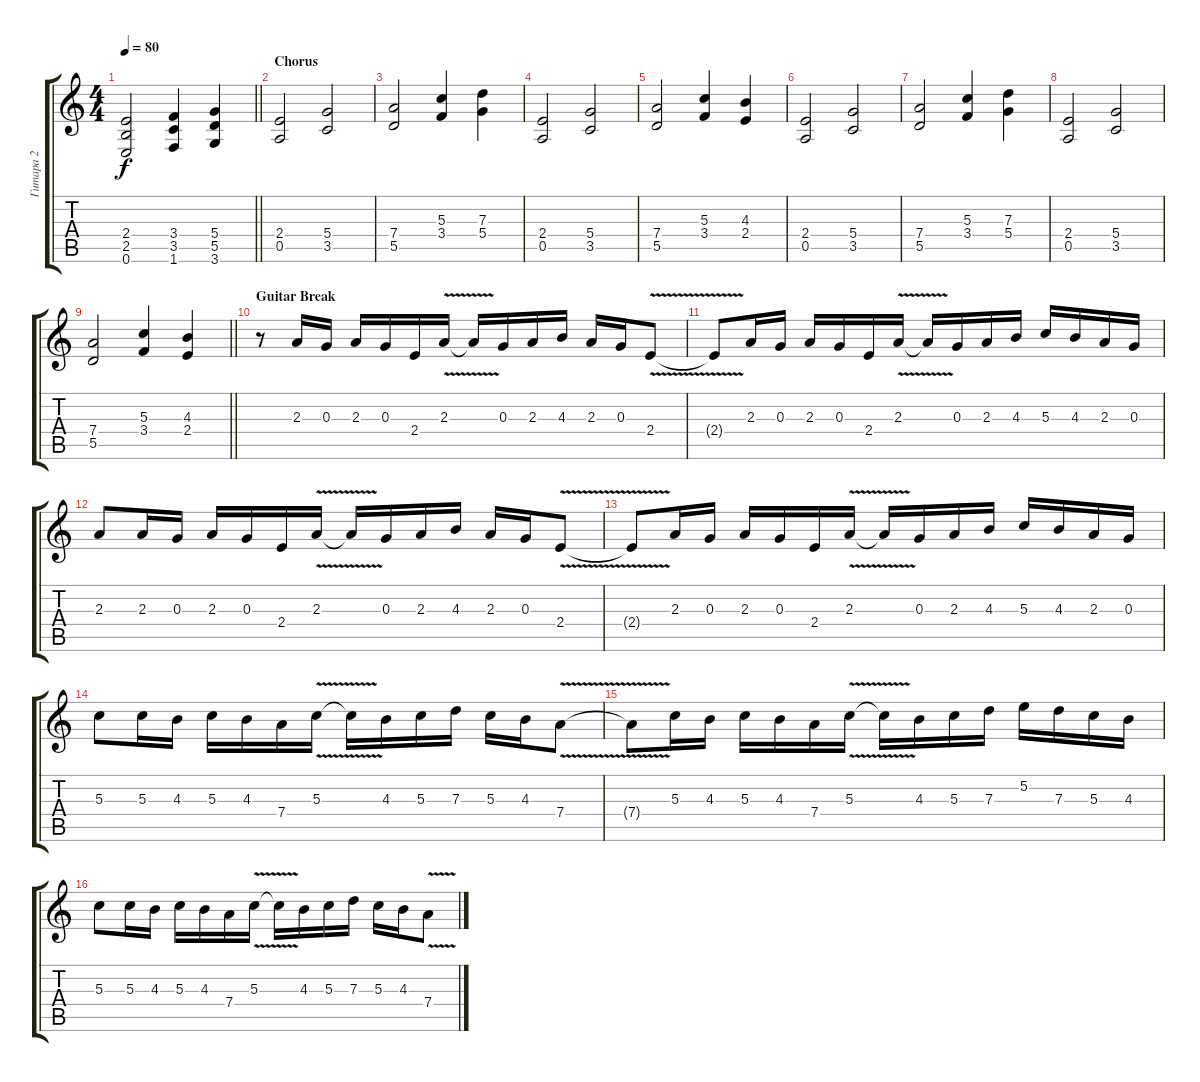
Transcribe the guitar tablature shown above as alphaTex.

\track ("Гитара 2" "Гитара 2") {instrument distortionguitar}
\staff {score tabs}
\tuning (E4 B3 G3 D3 A2 E2) {hide}
\ts (4 4)
\tempo 80
\clef g2
\barLineRight lightlight
\ks aminor
(2.4 2.5 0.6).2{dy f} (3.4 3.5 1.6).4 (5.4 5.5 3.6).4 |
\section ("" "Chorus")
(2.4 0.5).2 (5.4 3.5).2 |
(7.4 5.5).2 (5.3 3.4).4 (7.3 5.4).4 |
(2.4 0.5).2 (5.4 3.5).2 |
(7.4 5.5).2 (5.3 3.4).4 (4.3 2.4).4 |
(2.4 0.5).2 (5.4 3.5).2 |
(7.4 5.5).2 (5.3 3.4).4 (7.3 5.4).4 |
(2.4 0.5).2 (5.4 3.5).2 |
\barLineRight lightlight
(7.4 5.5).2 (5.3 3.4).4 (4.3 2.4).4 |
\section ("" "Guitar Break")
r.8 2.3.16 0.3.16 2.3.16 0.3.16 2.4.16 2.3{v}.16 2.3{t}.16 0.3.16 2.3.16 4.3.16 2.3.16 0.3.16 2.4{v}.8 |
2.4{t}.8 2.3.16 0.3.16 2.3.16 0.3.16 2.4.16 2.3{v}.16 2.3{t}.16 0.3.16 2.3.16 4.3.16 5.3.16 4.3.16 2.3.16 0.3.16 |
2.3.8 2.3.16 0.3.16 2.3.16 0.3.16 2.4.16 2.3{v}.16 2.3{t}.16 0.3.16 2.3.16 4.3.16 2.3.16 0.3.16 2.4{v}.8 |
2.4{t}.8 2.3.16 0.3.16 2.3.16 0.3.16 2.4.16 2.3{v}.16 2.3{t}.16 0.3.16 2.3.16 4.3.16 5.3.16 4.3.16 2.3.16 0.3.16 |
5.3.8 5.3.16 4.3.16 5.3.16 4.3.16 7.4.16 5.3{v}.16 5.3{t}.16 4.3.16 5.3.16 7.3.16 5.3.16 4.3.16 7.4{v}.8 |
7.4{t}.8 5.3.16 4.3.16 5.3.16 4.3.16 7.4.16 5.3{v}.16 5.3{t}.16 4.3.16 5.3.16 7.3.16 5.2.16 7.3.16 5.3.16 4.3.16 |
5.3.8 5.3.16 4.3.16 5.3.16 4.3.16 7.4.16 5.3{v}.16 5.3{t}.16 4.3.16 5.3.16 7.3.16 5.3.16 4.3.16 7.4{v}.8
